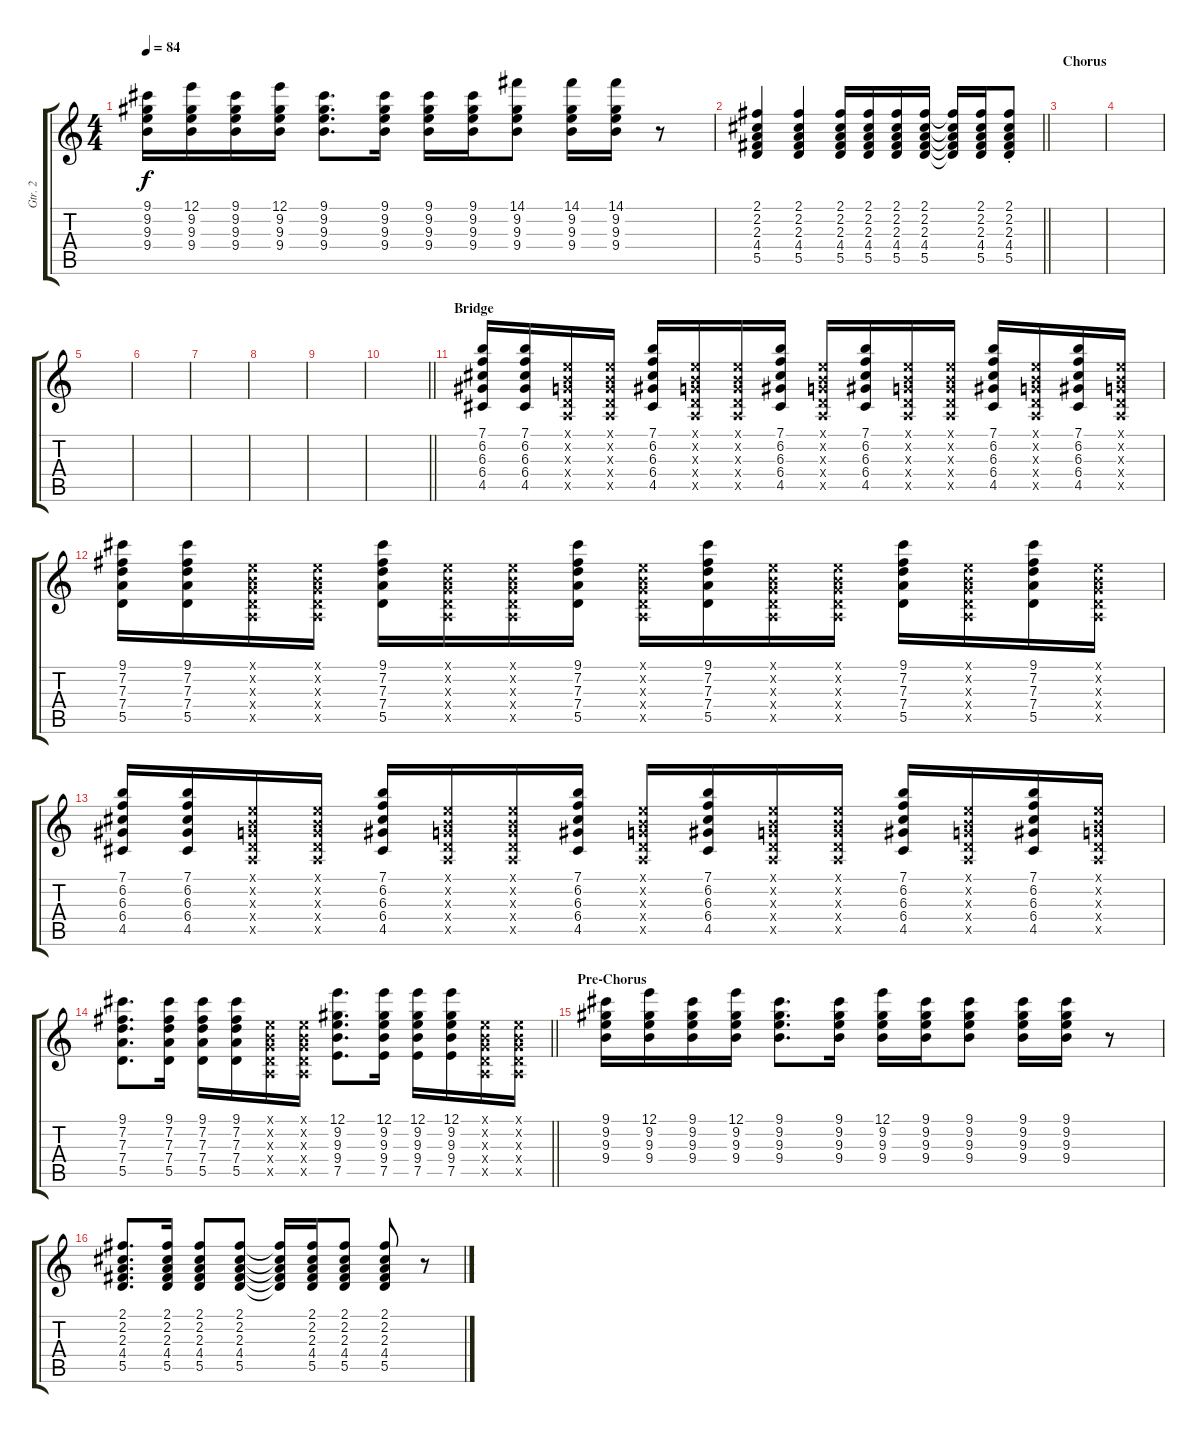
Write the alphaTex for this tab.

\track ("Gtr. 2" "Gtr. 2") {instrument electricguitarclean}
\staff {score tabs}
\tuning (E4 B3 G3 D3 A2 E2) {hide}
\ts (4 4)
\tempo 84
\clef g2
\ks c
(9.1 9.2 9.3 9.4).16{dy f} (12.1 9.2 9.3 9.4).16 (9.1 9.2 9.3 9.4).16 (12.1 9.2 9.3 9.4).16 (9.1 9.2 9.3 9.4).8{d} (9.1 9.2 9.3 9.4).16 (9.1 9.2 9.3 9.4).16 (9.1 9.2 9.3 9.4).16 (14.1 9.2 9.3 9.4).8 (14.1 9.2 9.3 9.4).16 (14.1 9.2 9.3 9.4).16 r.8 |
\barLineRight lightlight
(2.1 2.2 2.3 4.4 5.5).4 (2.1 2.2 2.3 4.4 5.5).4 (2.1 2.2 2.3 4.4 5.5).16 (2.1 2.2 2.3 4.4 5.5).16 (2.1 2.2 2.3 4.4 5.5).16 (2.1 2.2 2.3 4.4 5.5).16 (2.1{t} 2.2{t} 2.3{t} 4.4{t} 5.5{t}).16 (2.1 2.2 2.3 4.4 5.5).16 (2.1{st} 2.2{st} 2.3{st} 4.4{st} 5.5{st}).8 |
\section ("" "Chorus")
|
|
|
|
|
|
|
\barLineRight lightlight
|
\section ("" "Bridge")
(7.1 6.2 6.3 6.4 4.5).16 (7.1 6.2 6.3 6.4 4.5).16 (0.1{x} 0.2{x} 0.3{x} 0.4{x} 0.5{x}).16 (0.1{x} 0.2{x} 0.3{x} 0.4{x} 0.5{x}).16 (7.1 6.2 6.3 6.4 4.5).16 (0.1{x} 0.2{x} 0.3{x} 0.4{x} 0.5{x}).16 (0.1{x} 0.2{x} 0.3{x} 0.4{x} 0.5{x}).16 (7.1 6.2 6.3 6.4 4.5).16 (0.1{x} 0.2{x} 0.3{x} 0.4{x} 0.5{x}).16 (7.1 6.2 6.3 6.4 4.5).16 (0.1{x} 0.2{x} 0.3{x} 0.4{x} 0.5{x}).16 (0.1{x} 0.2{x} 0.3{x} 0.4{x} 0.5{x}).16 (7.1 6.2 6.3 6.4 4.5).16 (0.1{x} 0.2{x} 0.3{x} 0.4{x} 0.5{x}).16 (7.1 6.2 6.3 6.4 4.5).16 (0.1{x} 0.2{x} 0.3{x} 0.4{x} 0.5{x}).16 |
(9.1 7.2 7.3 7.4 5.5).16 (9.1 7.2 7.3 7.4 5.5).16 (0.1{x} 0.2{x} 0.3{x} 0.4{x} 0.5{x}).16 (0.1{x} 0.2{x} 0.3{x} 0.4{x} 0.5{x}).16 (9.1 7.2 7.3 7.4 5.5).16 (0.1{x} 0.2{x} 0.3{x} 0.4{x} 0.5{x}).16 (0.1{x} 0.2{x} 0.3{x} 0.4{x} 0.5{x}).16 (9.1 7.2 7.3 7.4 5.5).16 (0.1{x} 0.2{x} 0.3{x} 0.4{x} 0.5{x}).16 (9.1 7.2 7.3 7.4 5.5).16 (0.1{x} 0.2{x} 0.3{x} 0.4{x} 0.5{x}).16 (0.1{x} 0.2{x} 0.3{x} 0.4{x} 0.5{x}).16 (9.1 7.2 7.3 7.4 5.5).16 (0.1{x} 0.2{x} 0.3{x} 0.4{x} 0.5{x}).16 (9.1 7.2 7.3 7.4 5.5).16 (0.1{x} 0.2{x} 0.3{x} 0.4{x} 0.5{x}).16 |
(7.1 6.2 6.3 6.4 4.5).16 (7.1 6.2 6.3 6.4 4.5).16 (0.1{x} 0.2{x} 0.3{x} 0.4{x} 0.5{x}).16 (0.1{x} 0.2{x} 0.3{x} 0.4{x} 0.5{x}).16 (7.1 6.2 6.3 6.4 4.5).16 (0.1{x} 0.2{x} 0.3{x} 0.4{x} 0.5{x}).16 (0.1{x} 0.2{x} 0.3{x} 0.4{x} 0.5{x}).16 (7.1 6.2 6.3 6.4 4.5).16 (0.1{x} 0.2{x} 0.3{x} 0.4{x} 0.5{x}).16 (7.1 6.2 6.3 6.4 4.5).16 (0.1{x} 0.2{x} 0.3{x} 0.4{x} 0.5{x}).16 (0.1{x} 0.2{x} 0.3{x} 0.4{x} 0.5{x}).16 (7.1 6.2 6.3 6.4 4.5).16 (0.1{x} 0.2{x} 0.3{x} 0.4{x} 0.5{x}).16 (7.1 6.2 6.3 6.4 4.5).16 (0.1{x} 0.2{x} 0.3{x} 0.4{x} 0.5{x}).16 |
\barLineRight lightlight
(9.1 7.2 7.3 7.4 5.5).8{d} (9.1 7.2 7.3 7.4 5.5).16 (9.1 7.2 7.3 7.4 5.5).16 (9.1 7.2 7.3 7.4 5.5).16 (0.1{x} 0.2{x} 0.3{x} 0.4{x} 0.5{x}).16 (0.1{x} 0.2{x} 0.3{x} 0.4{x} 0.5{x}).16 (12.1 9.2 9.3 9.4 7.5).8{d} (12.1 9.2 9.3 9.4 7.5).16 (12.1 9.2 9.3 9.4 7.5).16 (12.1 9.2 9.3 9.4 7.5).16 (0.1{x} 0.2{x} 0.3{x} 0.4{x} 0.5{x}).16 (0.1{x} 0.2{x} 0.3{x} 0.4{x} 0.5{x}).16 |
\section ("" "Pre-Chorus")
(9.1 9.2 9.3 9.4).16 (12.1 9.2 9.3 9.4).16 (9.1 9.2 9.3 9.4).16 (12.1 9.2 9.3 9.4).16 (9.1 9.2 9.3 9.4).8{d} (9.1 9.2 9.3 9.4).16 (12.1 9.2 9.3 9.4).16 (9.1 9.2 9.3 9.4).16 (9.1 9.2 9.3 9.4).8 (9.1 9.2 9.3 9.4).16 (9.1 9.2 9.3 9.4).16 r.8 |
(2.1 2.2 2.3 4.4 5.5).8{d} (2.1 2.2 2.3 4.4 5.5).16 (2.1 2.2 2.3 4.4 5.5).8 (2.1 2.2 2.3 4.4 5.5).8 (2.1{t} 2.2{t} 2.3{t} 4.4{t} 5.5{t}).16 (2.1 2.2 2.3 4.4 5.5).16 (2.1 2.2 2.3 4.4 5.5).8 (2.1 2.2 2.3 4.4 5.5).8 r.8
